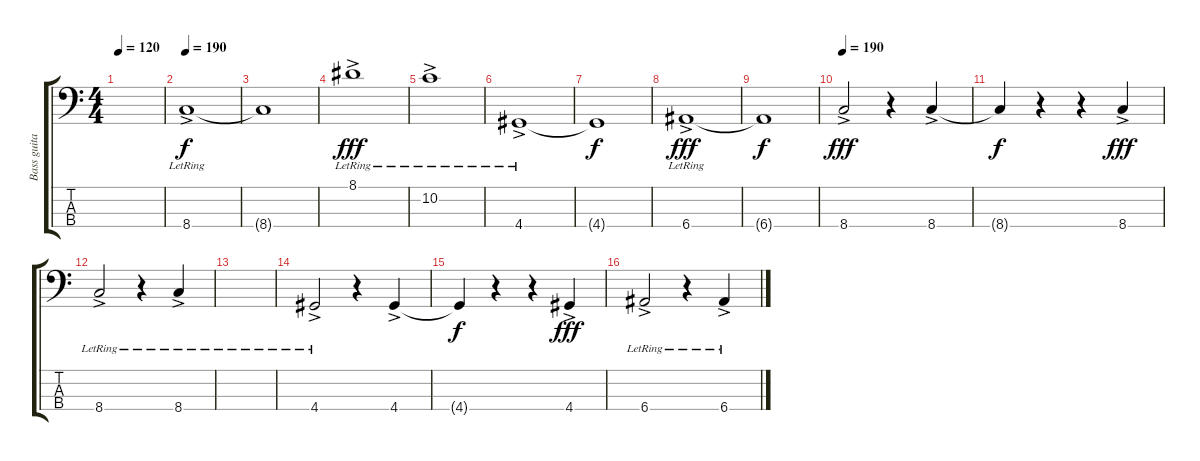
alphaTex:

\track ("Bass guitar" "Bass guita") {instrument electricbassfinger}
\staff {score tabs}
\tuning (G2 D2 A1 E1) {hide}
\ts (4 4)
\tempo 120
\clef f4
\ks c
|
\tempo 190
8.4{ac lr}.1 |
8.4{t}.1{dy f} |
8.1{ac lr}.1{dy fff} |
10.2{ac lr}.1 |
4.4{ac lr}.1 |
4.4{t}.1{dy f} |
6.4{ac lr}.1{dy fff} |
6.4{t}.1{dy f} |
\tempo 190
8.4{ac}.2{dy fff} r.4 8.4{ac}.4 |
8.4{t}.4{dy f} r.4 r.4 8.4{ac}.4{dy fff} |
8.4{ac lr}.2 r.4 8.4{ac lr}.4 |
|
4.4{ac lr}.2 r.4 4.4{ac}.4 |
4.4{t}.4{dy f} r.4 r.4 4.4{ac}.4{dy fff} |
6.4{ac lr}.2 r.4 6.4{ac lr}.4
